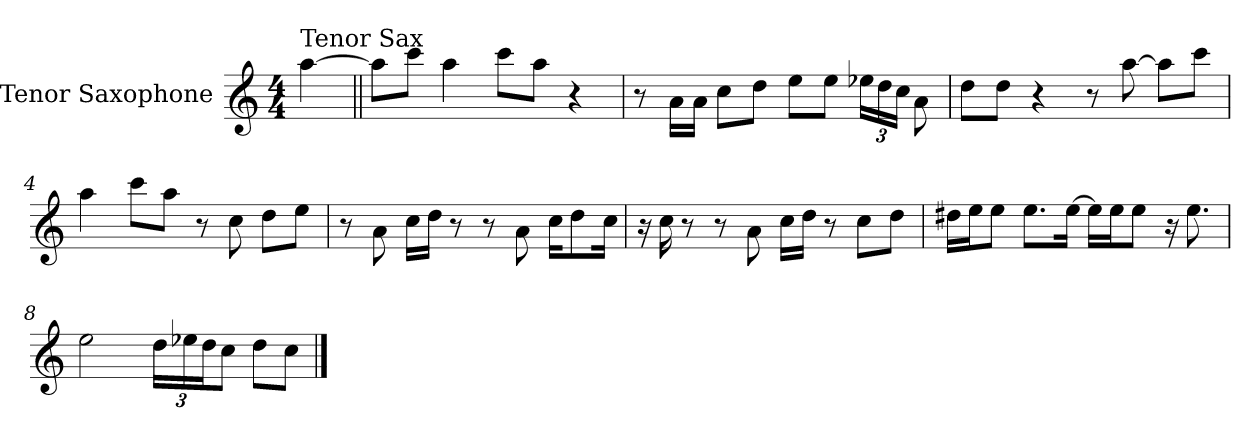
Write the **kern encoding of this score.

**kern
*part1
*staff1
*I"Tenor Saxophone
*I'T Sax
*clefG2
*ITrd8c14
*k[]
*C:
*M4/4
=
!LO:TX:a:t=Tenor Sax
[4a\
=1||
8a\L]
8cc\J
4a\
8cc\L
8a\J
4r
=2
8r
16A\LL
16A\JJ
8c\L
8d\J
8e\L
8e\J
*Xbrackettup
24e-X\LL
24d\
24c\JJ
8A\
!!LO:LB:g=z
=3
8d\L
8d\J
4r
8r
[8a\
8a\L]
8cc\J
=4
4a\
8cc\L
8a\J
8r
8c\
8d\L
8e\J
!!LO:LB:g=z
=5
8r
8A\
16c\LL
16d\JJ
8r
8r
8A\
16c\KL
8d\
16c\Jk
=6
16r
16c\
8r
8r
8A\
16c\LL
16d\JJ
8r
8c\L
8d\J
!!LO:LB:g=z
=7
16d#X\LL
16e\J
8e\J
8.e\L
[16e\Jk
16e\LL]
16e\J
8e\J
16r
8.e\
=8
2e\
24d\LL
24e-X\
24d\J
8c\J
8d\L
8c\J
==
*-
